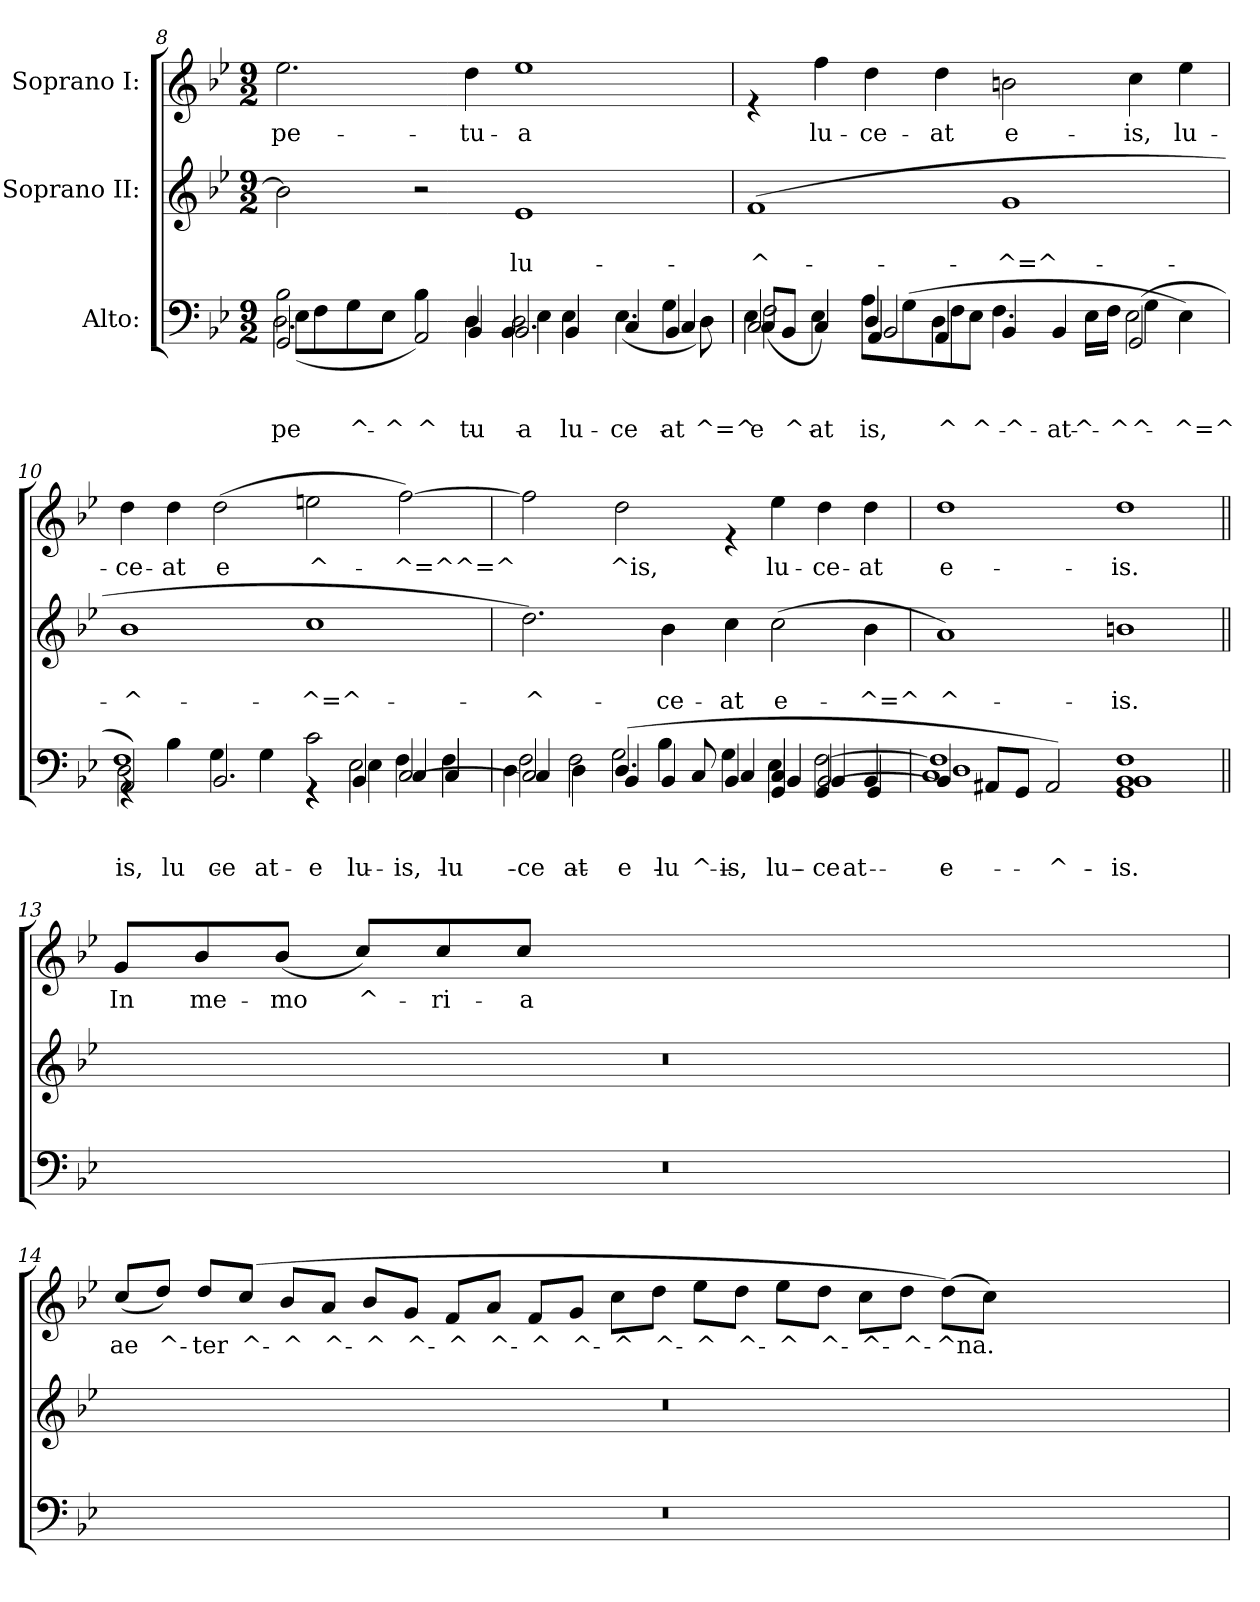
**kern	**text	**text	**text	**kern	**text	**text	**kern	**text
*part3	*part3	*part3	*part3	*part2	*part2	*part2	*part1	*part1
*staff3	*staff3	*staff3	*staff3	*staff2	*staff2	*staff2	*staff1	*staff1
*I"Alto:	*	*	*	*I"Soprano II:	*	*	*I"Soprano I:	*
!!LO:PB:g=z
*clefF4	*	*	*	*clefG2	*	*	*clefG2	*
*k[b-e-]	*	*	*	*k[b-e-]	*	*	*k[b-e-]	*
*B-:	*	*	*	*B-:	*	*	*B-:	*
*M9/2	*	*	*	*M9/2	*	*	*M9/2	*
=8	=8	=8	=8	=8	=8	=8	=8	=8
!	!	!	!LO:LY:b	!	!	!	!	!
*^	*	*	*	*	*	*	*	*
!	!	!	!	!LO:LY:b	!	!	!	!	!
*	*^	*	*	*	*	*	*	*	*
!	!	!	!	!	!LO:LY:b	!	!	!	!	!
*	*	*^	*	*	*	*	*	*	*	*
!	!	!	!	!	!	!LO:LY:b	!	!	!	!	!LO:LY:b
2GG/	2B-\	2.D\	(>8E-\L	.	.	-pe	2b-\]	.	.	2.ee-\	-pe-
.	.	.	8F\	.	.	.	.	.	.	.	.
!	!	!	!	!	!	!LO:LY:b	!	!	!	!	!
.	.	.	8G\	.	.	^-	.	.	.	.	.
!	!	!	!	!	!	!LO:LY:b	!	!	!	!	!
.	.	.	8E-\J	.	.	-^	.	.	.	.	.
!	!	!	!	!	!	!LO:LY:b	!	!	!	!	!
!	!	!	!	!	!	!LO:LY:b	!	!	!	!	!
2AA/	4ryy	.	4B-\)	.	.	^-	2r	.	.	.	.
!	!	!	!	!	!	!LO:LY:b	!	!	!	!	!
!	!	!	!	!	!	!LO:LY:b	!	!	!	!	!
!	!	!	!	!	!	!LO:LY:b	!	!	!	!	!LO:LY:b
.	4D/	4D\	4BB-/	.	.	-tu-	.	.	.	4dd\	-tu-
!	!	!	!	!	!	!LO:LY:b	!	!	!	!	!
!	!	!	!	!	!	!LO:LY:b	!	!	!	!	!
!	!	!	!	!	!	!LO:LY:b	!	!	!	!	!
!	!	!	!	!	!	!LO:LY:b	!	!	!LO:LY:b	!	!LO:LY:b
2.BB-/	4BB-/	2D\	4E-\	.	.	-a	1e-	.	-lu-	1ee-	-a
!	!	!	!	!	!	!LO:LY:b	!	!	!	!	!
!	!	!	!	!	!	!LO:LY:b	!	!	!	!	!
.	4BB-/	.	4E-\	.	.	lu-	.	.	.	.	.
!	!	!	!	!	!	!LO:LY:b	!	!	!	!	!
!	!	!	!	!	!	!LO:LY:b	!	!	!	!	!
.	(>4.E-\	4ryy	4C/	.	.	-ce-	.	.	.	.	.
!	!	!	!	!	!	!LO:LY:b	!	!	!	!	!
!	!	!	!	!	!	!LO:LY:b	!	!	!	!	!
!	!	!	!	!	!	!LO:LY:b	!	!	!	!	!
4BB-/	.	4G\	4C/	.	.	-at	.	.	.	.	.
!	!	!	!	!	!	!LO:LY:b	!	!	!	!	!
.	8D\)	.	.	.	.	-^=^	.	.	.	.	.
!!LO:LB:g=z
=9	=9	=9	=9	=9	=9	=9	=9	=9	=9	=9	=9
!	!	!	!	!	!	!LO:LY:b	!	!	!	!	!
!	!	!	!	!	!	!LO:LY:b	!	!	!	!	!
!	!	!	!	!	!	!LO:LY:b	!	!	!	!	!
!	!	!	!	!	!	!LO:LY:b	!	!	!LO:LY:b	!	!
2C/	(<8C/L	4E-\	2F\	.	.	e-	(<1f	.	-^-	4re	.
!	!	!	!	!	!	!LO:LY:b	!	!	!	!	!
.	8BB-/J	.	.	.	.	-^	.	.	.	.	.
!	!	!	!	!	!	!LO:LY:b	!	!	!	!	!
!	!	!	!	!	!	!LO:LY:b	!	!	!	!	!LO:LY:b
.	4C/)	4E-\	.	.	.	-at	.	.	.	4ff\	lu-
!	!	!	!	!	!	!LO:LY:b	!	!	!	!	!
!	!	!	!	!	!	!LO:LY:b	!	!	!	!	!
!	!	!	!	!	!	!LO:LY:b	!	!	!	!	!
!	!	!	!	!	!	!LO:LY:b	!	!	!	!	!LO:LY:b
4D/	4AA/	8A\L	2BB-/	.	.	-is,	.	.	.	4dd\	-ce-
.	.	(>8G\	.	.	.	.	.	.	.	.	.
!	!	!	!	!	!	!LO:LY:b	!	!	!	!	!
!	!	!	!	!	!	!LO:LY:b	!	!	!	!	!
!	!	!	!	!	!	!LO:LY:b	!	!	!	!	!LO:LY:b
4AA/	4D\	8F\	.	.	.	^-	.	.	.	4dd\	-at
!	!	!	!	!	!	!LO:LY:b	!	!	!	!	!
.	.	8E-\J	.	.	.	-^	.	.	.	.	.
!	!	!	!	!	!	!LO:LY:b	!	!	!	!	!
!	!	!	!	!	!	!LO:LY:b	!	!	!LO:LY:b	!	!LO:LY:b
2ryy	4BB-/	4.F\	1ryy	.	.	^-	1g	.	-^=^-	2bn\	e-
!	!	!	!	!	!	!LO:LY:b	!	!	!	!	!
.	4BB-/	.	.	.	.	-at	.	.	.	.	.
!	!	!	!	!	!	!LO:LY:b	!	!	!	!	!
.	.	16E-\LL	.	.	.	-^-	.	.	.	.	.
!	!	!	!	!	!	!LO:LY:b	!	!	!	!	!
.	.	16F\JJ	.	.	.	-^-	.	.	.	.	.
!	!	!	!	!	!	!LO:LY:b	!	!	!	!	!
!	!	!	!	!	!	!LO:LY:b	!	!	!	!	!
!	!	!	!	!	!	!LO:LY:b	!	!	!	!	!LO:LY:b
(<2GG/	2E-\	4G\	.	.	.	-^	.	.	.	4cc\	-is,
!	!	!	!	!	!	!LO:LY:b	!	!	!	!	!LO:LY:b
.	.	4E-\)	.	.	.	^=^	.	.	.	4ee-\	lu-
=10	=10	=10	=10	=10	=10	=10	=10	=10	=10	=10	=10
!	!	!	!	!	!	!LO:LY:b	!	!	!	!	!
!	!	!	!	!	!	!LO:LY:b	!	!	!	!	!
!	!	!	!	!	!	!LO:LY:b	!	!	!LO:LY:b	!	!LO:LY:b
2AA/)	2D\	1F	4rGG	.	.	is,	1b-	.	-^-	4dd\	-ce-
!	!	!	!	!	!	!LO:LY:b	!	!	!	!	!LO:LY:b
.	.	.	4B-\	.	.	lu-	.	.	.	4dd\	-at
!	!	!	!	!	!	!LO:LY:b	!	!	!	!	!
!	!	!	!	!	!	!LO:LY:b	!	!	!	!	!LO:LY:b
2.BB-/	2ryy	.	4G\	.	.	-ce-	.	.	.	(>2dd\	e
!	!	!	!	!	!	!LO:LY:b	!	!	!	!	!
.	.	.	4G\	.	.	-at	.	.	.	.	.
!	!	!	!	!	!	!LO:LY:b	!	!	!LO:LY:b	!	!LO:LY:b
.	4rGG	4rGG	2c\	.	.	e-	1cc	.	-^=^-	2een\	^-
!	!	!	!	!	!	!LO:LY:b	!	!	!	!	!
!	!	!	!	!	!	!LO:LY:b	!	!	!	!	!
!	!	!	!	!	!	!LO:LY:b	!	!	!	!	!
4BB-/	2E-\	4E-\	.	.	.	lu-	.	.	.	.	.
!	!	!	!	!	!	!LO:LY:b	!	!	!	!	!
!	!	!	!	!	!	!LO:LY:b	!	!	!	!	!
!	!	!	!	!	!	!LO:LY:b	!	!	!	!	!LO:LY:b
[<2C/	.	4C/	4F\	.	.	-is,	.	.	.	[>2ff\)	-^=^^=^
!	!	!	!	!	!	!LO:LY:b	!	!	!	!	!
!	!	!	!	!	!	!LO:LY:b	!	!	!	!	!
!	!	!	!	!	!	!LO:LY:b	!	!	!	!	!
.	4C/	4C/	4F\	.	.	lu-	.	.	.	.	.
!!LO:LB:g=z
=11	=11	=11	=11	=11	=11	=11	=11	=11	=11	=11	=11
!	!	!	!	!	!	!LO:LY:b	!	!	!	!	!
!	!	!	!	!	!	!LO:LY:b	!	!	!	!	!
!	!	!	!	!	!	!LO:LY:b	!	!	!LO:LY:b	!	!
2C/]	4C/	2F\	4D\	.	.	-ce-	2.dd\)	.	-^-	2ff\]	.
!	!	!	!	!	!	!LO:LY:b	!	!	!	!	!
!	!	!	!	!	!	!LO:LY:b	!	!	!	!	!
.	2F\	.	4D\	.	.	-at	.	.	.	.	.
!	!	!	!	!	!	!LO:LY:b	!	!	!	!	!
!	!	!	!	!	!	!LO:LY:b	!	!	!	!	!
!	!	!	!	!	!	!LO:LY:b	!	!	!	!	!LO:LY:b
(<4.D/	.	4BB-/	2G\	.	.	e-	.	.	.	2dd\	^is,
!	!	!	!	!	!	!LO:LY:b	!	!	!	!	!
!	!	!	!	!	!	!LO:LY:b	!	!	!LO:LY:b	!	!
.	4BB-/	4B-\	.	.	.	lu-	4b-\	.	-ce-	.	.
!	!	!	!	!	!	!LO:LY:b	!	!	!	!	!
8C/	.	.	.	.	.	^-	.	.	.	.	.
!	!	!	!	!	!	!LO:LY:b	!	!	!	!	!
!	!	!	!	!	!	!LO:LY:b	!	!	!	!	!
!	!	!	!	!	!	!LO:LY:b	!	!	!LO:LY:b	!	!
4BB-/	4ryy	4G\	4C/	.	.	-is,	4cc\	.	-at	4re	.
!	!	!	!	!	!	!LO:LY:b	!	!	!	!	!
!	!	!	!	!	!	!LO:LY:b	!	!	!	!	!
!	!	!	!	!	!	!LO:LY:b	!	!	!	!	!
!	!	!	!	!	!	!LO:LY:b	!	!	!LO:LY:b	!	!LO:LY:b
4GG/	4BB-/	4E-\	4C/	.	.	lu-	(>2cc\	.	e-	4ee-\	lu-
!	!	!	!	!	!	!LO:LY:b	!	!	!	!	!
!	!	!	!	!	!	!LO:LY:b	!	!	!	!	!
!	!	!	!	!	!	!LO:LY:b	!	!	!	!	!LO:LY:b
[<2BB-/	4BB-/	[>2F\	4GG/	.	.	-ce-	.	.	.	4dd\	-ce-
!	!	!	!	!	!	!LO:LY:b	!	!	!	!	!
!	!	!	!	!	!	!LO:LY:b	!	!	!LO:LY:b	!	!LO:LY:b
.	4BB-/	.	4GG/	.	.	-at	4b-\	.	-^=^	4dd\	-at
=12	=12	=12	=12	=12	=12	=12	=12	=12	=12	=12	=12
!	!	!	!	!	!	!LO:LY:b	!	!	!	!	!
!	!	!	!	!	!	!LO:LY:b	!	!	!LO:LY:b	!	!LO:LY:b
4BB-/]	1C	1F]	1D	.	.	e-	1a)	.	^-	1dd	e-
8AA#X/L	.	.	.	.	.	.	.	.	.	.	.
8GG/J	.	.	.	.	.	.	.	.	.	.	.
!	!	!	!	!	!	!LO:LY:b	!	!	!	!	!
2AA#/)	.	.	.	.	.	^-	.	.	.	.	.
!	!	!	!	!	!	!LO:LY:b	!	!	!	!	!
!	!	!	!	!	!	!LO:LY:b	!	!	!	!	!
!	!	!	!	!	!	!LO:LY:b	!	!	!	!	!
!	!	!	!	!	!	!LO:LY:b	!	!	!LO:LY:b	!	!LO:LY:b
1BB-	1BB-	1F	1GG	.	.	-is.	1bn	.	-is.	1dd	-is.
*v	*v	*v	*v	*	*	*	*	*	*	*	*
!!LO:LB:g=z
=13||	=13||	=13||	=13||	=13||	=13||	=13||	=13||	=13||
*	*	*	*	*	*	*	*MM120	*
*^	*	*	*	*	*	*	*	*
*	*^	*	*	*	*	*	*	*	*
*	*	*^	*	*	*	*	*	*	*	*
!	!	!	!	!	!	!	!	!	!	!	!LO:LY:b
*v	*v	*v	*v	*	*	*	*	*	*	*	*
2%9r	.	.	.	2%9r	.	.	8g/L	In
!	!	!	!	!	!	!	!	!LO:LY:b
.	.	.	.	.	.	.	8b-/	me-
!	!	!	!	!	!	!	!	!LO:LY:b
.	.	.	.	.	.	.	(<8b-/J	-mo
!	!	!	!	!	!	!	!	!LO:LY:b
.	.	.	.	.	.	.	8cc/L)	^-
!	!	!	!	!	!	!	!	!LO:LY:b
.	.	.	.	.	.	.	8cc/	-ri-
!	!	!	!	!	!	!	!	!LO:LY:b
.	.	.	.	.	.	.	8cc/J	-a
.	.	.	.	.	.	.	4%15ryy	.
=14	=14	=14	=14	=14	=14	=14	=14	=14
*	*	*	*	*	*	*	*MM110	*
!	!	!	!	!	!	!	!	!LO:LY:b
2%9r	.	.	.	2%9r	.	.	(<8cc/L	ae
!	!	!	!	!	!	!	!	!LO:LY:b
.	.	.	.	.	.	.	8dd/J)	^-
!	!	!	!	!	!	!	!	!LO:LY:b
.	.	.	.	.	.	.	8dd/L	-ter
!	!	!	!	!	!	!	!	!LO:LY:b
.	.	.	.	.	.	.	(<8cc/J	^-
!	!	!	!	!	!	!	!	!LO:LY:b
.	.	.	.	.	.	.	8b-/L	-^
!	!	!	!	!	!	!	!	!LO:LY:b
.	.	.	.	.	.	.	8a/J	^-
!	!	!	!	!	!	!	!	!LO:LY:b
.	.	.	.	.	.	.	8b-/L	-^
!	!	!	!	!	!	!	!	!LO:LY:b
.	.	.	.	.	.	.	8g/J	^-
!	!	!	!	!	!	!	!	!LO:LY:b
.	.	.	.	.	.	.	8f/L	-^
!	!	!	!	!	!	!	!	!LO:LY:b
.	.	.	.	.	.	.	8a/J	^-
!	!	!	!	!	!	!	!	!LO:LY:b
.	.	.	.	.	.	.	8f/L	-^
!	!	!	!	!	!	!	!	!LO:LY:b
.	.	.	.	.	.	.	8g/J	^-
!	!	!	!	!	!	!	!	!LO:LY:b
.	.	.	.	.	.	.	8cc\L	-^
!	!	!	!	!	!	!	!	!LO:LY:b
.	.	.	.	.	.	.	8dd\J	^-
!	!	!	!	!	!	!	!	!LO:LY:b
.	.	.	.	.	.	.	8ee-\L	-^
!	!	!	!	!	!	!	!	!LO:LY:b
.	.	.	.	.	.	.	8dd\J	^-
!	!	!	!	!	!	!	!	!LO:LY:b
.	.	.	.	.	.	.	8ee-\L	-^
!	!	!	!	!	!	!	!	!LO:LY:b
.	.	.	.	.	.	.	8dd\J	^-
!	!	!	!	!	!	!	!	!LO:LY:b
.	.	.	.	.	.	.	8cc\L	-^-
!	!	!	!	!	!	!	!	!LO:LY:b
.	.	.	.	.	.	.	8dd\J	-^-
!	!	!	!	!	!	!	!	!LO:LY:b
.	.	.	.	.	.	.	(>8dd\L)	-^na.
.	.	.	.	.	.	.	8cc\J)	.
.	.	.	.	.	.	.	1..ryy	.
=	=	=	=	=	=	=	=	=
*-	*-	*-	*-	*-	*-	*-	*-	*-
